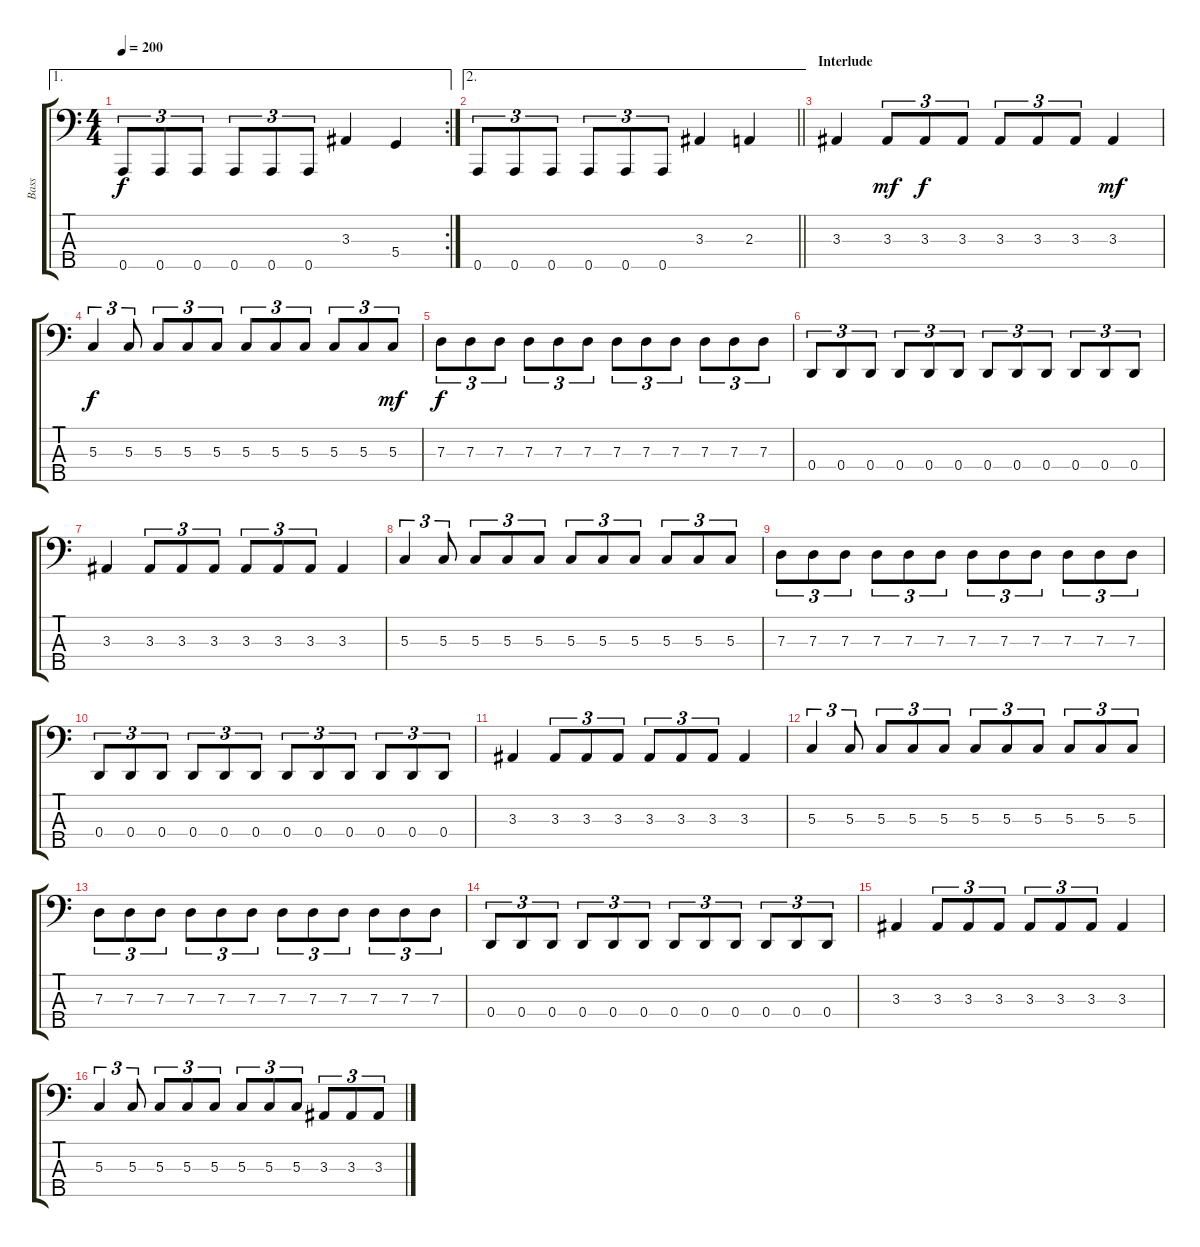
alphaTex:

\track ("Bass" "Bass") {instrument electricbasspick}
\staff {score tabs}
\tuning (F2 C2 G1 D1 A0) {hide}
\ae 1
\rc 2
\ts (4 4)
\tempo 200
\clef f4
\ks c
0.5.8{tu (3 2) dy f} 0.5.8{tu (3 2)} 0.5.8{tu (3 2)} 0.5.8{tu (3 2)} 0.5.8{tu (3 2)} 0.5.8{tu (3 2)} 3.3.4 5.4.4 |
\ae 2
\barLineRight lightlight
0.5.8{tu (3 2)} 0.5.8{tu (3 2)} 0.5.8{tu (3 2)} 0.5.8{tu (3 2)} 0.5.8{tu (3 2)} 0.5.8{tu (3 2)} 3.3.4 2.3.4 |
\section ("" "Interlude")
3.3.4 3.3.8{tu (3 2) dy mf} 3.3.8{tu (3 2) dy f} 3.3.8{tu (3 2)} 3.3.8{tu (3 2)} 3.3.8{tu (3 2)} 3.3.8{tu (3 2)} 3.3.4{dy mf} |
5.3.4{tu (3 2) dy f} 5.3.8{tu (3 2)} 5.3.8{tu (3 2)} 5.3.8{tu (3 2)} 5.3.8{tu (3 2)} 5.3.8{tu (3 2)} 5.3.8{tu (3 2)} 5.3.8{tu (3 2)} 5.3.8{tu (3 2)} 5.3.8{tu (3 2)} 5.3.8{tu (3 2) dy mf} |
7.3.8{tu (3 2) dy f} 7.3.8{tu (3 2)} 7.3.8{tu (3 2)} 7.3.8{tu (3 2)} 7.3.8{tu (3 2)} 7.3.8{tu (3 2)} 7.3.8{tu (3 2)} 7.3.8{tu (3 2)} 7.3.8{tu (3 2)} 7.3.8{tu (3 2)} 7.3.8{tu (3 2)} 7.3.8{tu (3 2)} |
0.4.8{tu (3 2)} 0.4.8{tu (3 2)} 0.4.8{tu (3 2)} 0.4.8{tu (3 2)} 0.4.8{tu (3 2)} 0.4.8{tu (3 2)} 0.4.8{tu (3 2)} 0.4.8{tu (3 2)} 0.4.8{tu (3 2)} 0.4.8{tu (3 2)} 0.4.8{tu (3 2)} 0.4.8{tu (3 2)} |
3.3.4 3.3.8{tu (3 2)} 3.3.8{tu (3 2)} 3.3.8{tu (3 2)} 3.3.8{tu (3 2)} 3.3.8{tu (3 2)} 3.3.8{tu (3 2)} 3.3.4 |
5.3.4{tu (3 2)} 5.3.8{tu (3 2)} 5.3.8{tu (3 2)} 5.3.8{tu (3 2)} 5.3.8{tu (3 2)} 5.3.8{tu (3 2)} 5.3.8{tu (3 2)} 5.3.8{tu (3 2)} 5.3.8{tu (3 2)} 5.3.8{tu (3 2)} 5.3.8{tu (3 2)} |
7.3.8{tu (3 2)} 7.3.8{tu (3 2)} 7.3.8{tu (3 2)} 7.3.8{tu (3 2)} 7.3.8{tu (3 2)} 7.3.8{tu (3 2)} 7.3.8{tu (3 2)} 7.3.8{tu (3 2)} 7.3.8{tu (3 2)} 7.3.8{tu (3 2)} 7.3.8{tu (3 2)} 7.3.8{tu (3 2)} |
0.4.8{tu (3 2)} 0.4.8{tu (3 2)} 0.4.8{tu (3 2)} 0.4.8{tu (3 2)} 0.4.8{tu (3 2)} 0.4.8{tu (3 2)} 0.4.8{tu (3 2)} 0.4.8{tu (3 2)} 0.4.8{tu (3 2)} 0.4.8{tu (3 2)} 0.4.8{tu (3 2)} 0.4.8{tu (3 2)} |
3.3.4 3.3.8{tu (3 2)} 3.3.8{tu (3 2)} 3.3.8{tu (3 2)} 3.3.8{tu (3 2)} 3.3.8{tu (3 2)} 3.3.8{tu (3 2)} 3.3.4 |
5.3.4{tu (3 2)} 5.3.8{tu (3 2)} 5.3.8{tu (3 2)} 5.3.8{tu (3 2)} 5.3.8{tu (3 2)} 5.3.8{tu (3 2)} 5.3.8{tu (3 2)} 5.3.8{tu (3 2)} 5.3.8{tu (3 2)} 5.3.8{tu (3 2)} 5.3.8{tu (3 2)} |
7.3.8{tu (3 2)} 7.3.8{tu (3 2)} 7.3.8{tu (3 2)} 7.3.8{tu (3 2)} 7.3.8{tu (3 2)} 7.3.8{tu (3 2)} 7.3.8{tu (3 2)} 7.3.8{tu (3 2)} 7.3.8{tu (3 2)} 7.3.8{tu (3 2)} 7.3.8{tu (3 2)} 7.3.8{tu (3 2)} |
0.4.8{tu (3 2)} 0.4.8{tu (3 2)} 0.4.8{tu (3 2)} 0.4.8{tu (3 2)} 0.4.8{tu (3 2)} 0.4.8{tu (3 2)} 0.4.8{tu (3 2)} 0.4.8{tu (3 2)} 0.4.8{tu (3 2)} 0.4.8{tu (3 2)} 0.4.8{tu (3 2)} 0.4.8{tu (3 2)} |
3.3.4 3.3.8{tu (3 2)} 3.3.8{tu (3 2)} 3.3.8{tu (3 2)} 3.3.8{tu (3 2)} 3.3.8{tu (3 2)} 3.3.8{tu (3 2)} 3.3.4 |
5.3.4{tu (3 2)} 5.3.8{tu (3 2)} 5.3.8{tu (3 2)} 5.3.8{tu (3 2)} 5.3.8{tu (3 2)} 5.3.8{tu (3 2)} 5.3.8{tu (3 2)} 5.3.8{tu (3 2)} 3.3.8{tu (3 2)} 3.3.8{tu (3 2)} 3.3.8{tu (3 2)}
